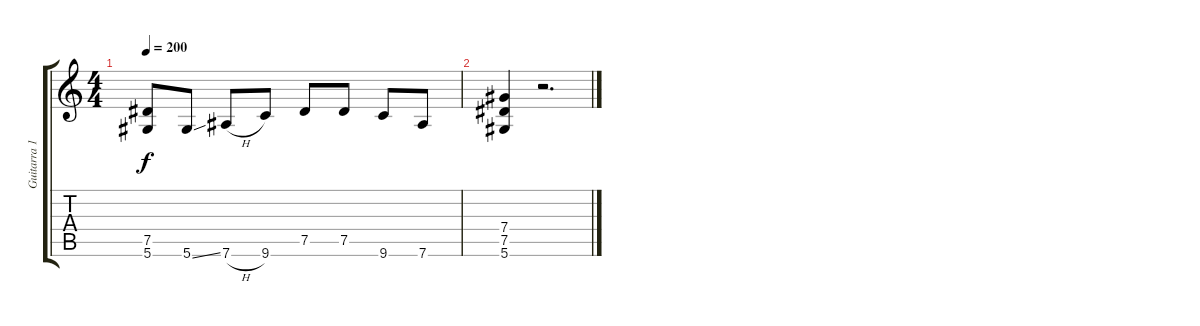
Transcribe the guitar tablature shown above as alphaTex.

\track ("Guitarra 1" "Guitarra 1") {instrument distortionguitar}
\staff {score tabs}
\tuning (Eb4 Bb3 Gb3 Db3 Ab2 Eb2) {hide}
\ts (4 4)
\tempo 200
\clef g2
\ks c
(7.5{t} 5.6{t}).8{dy f} 5.6{ss}.8 7.6{h}.8 9.6.8 7.5.8 7.5.8 9.6.8 7.6.8 |
(7.4 7.5 5.6).4 r.2{d}
